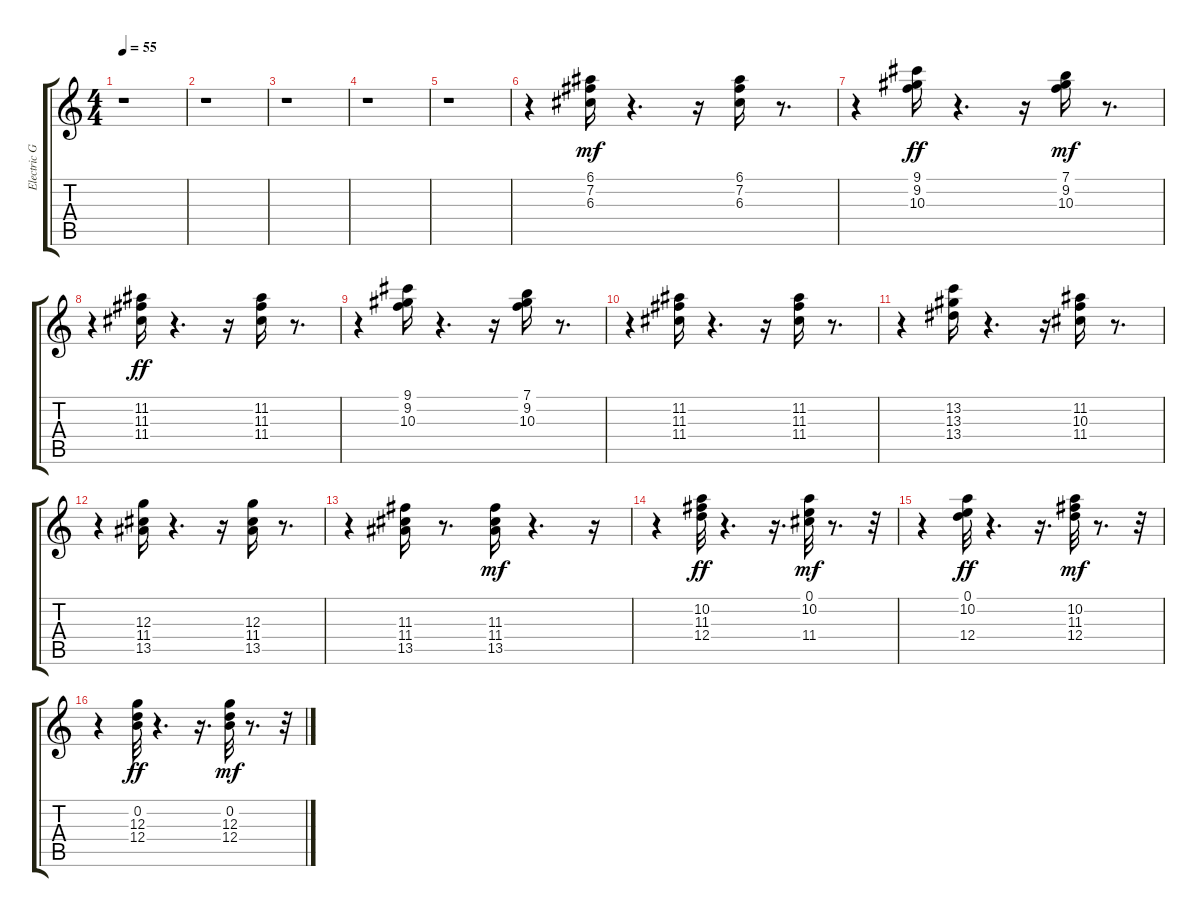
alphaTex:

\track ("Electric Guitar" "Electric G") {instrument electricguitarclean}
\staff {score tabs}
\tuning (E4 B3 G3 D3 A2 E2) {hide}
\ts (4 4)
\tempo 55
\clef g2
\ks c
r.1{dy mf} |
r.1 |
r.1 |
r.1 |
r.1 |
r.4 (6.1 7.2 6.3).16 r.4{d} r.16 (6.1 7.2 6.3).16 r.8{d} |
r.4 (9.1 9.2 10.3).16{dy ff} r.4{d} r.16 (7.1 9.2 10.3).16{dy mf} r.8{d} |
r.4 (11.2 11.3 11.4).16{dy ff} r.4{d} r.16 (11.2 11.3 11.4).16 r.8{d} |
r.4 (9.1 9.2 10.3).16 r.4{d} r.16 (7.1 9.2 10.3).16 r.8{d} |
r.4 (11.2 11.3 11.4).16 r.4{d} r.16 (11.2 11.3 11.4).16 r.8{d} |
r.4 (13.2 13.3 13.4).16 r.4{d} r.16 (11.2 10.3 11.4).16 r.8{d} |
r.4 (12.3 11.4 13.5).16 r.4{d} r.16 (12.3 11.4 13.5).16 r.8{d} |
r.4 (11.3 11.4 13.5).16 r.8{d} (11.3 11.4 13.5).16{dy mf} r.4{d} r.16 |
r.4 (10.2 11.3 12.4).32{dy ff} r.4{d} r.16{d} (0.1 10.2 11.4).32{dy mf} r.8{d} r.32 |
r.4 (0.1 10.2 12.4).32{dy ff} r.4{d} r.16{d} (10.2 11.3 12.4).32{dy mf} r.8{d} r.32 |
r.4 (0.2 12.3 12.4).32{dy ff} r.4{d} r.16{d} (0.2 12.3 12.4).32{dy mf} r.8{d} r.32
